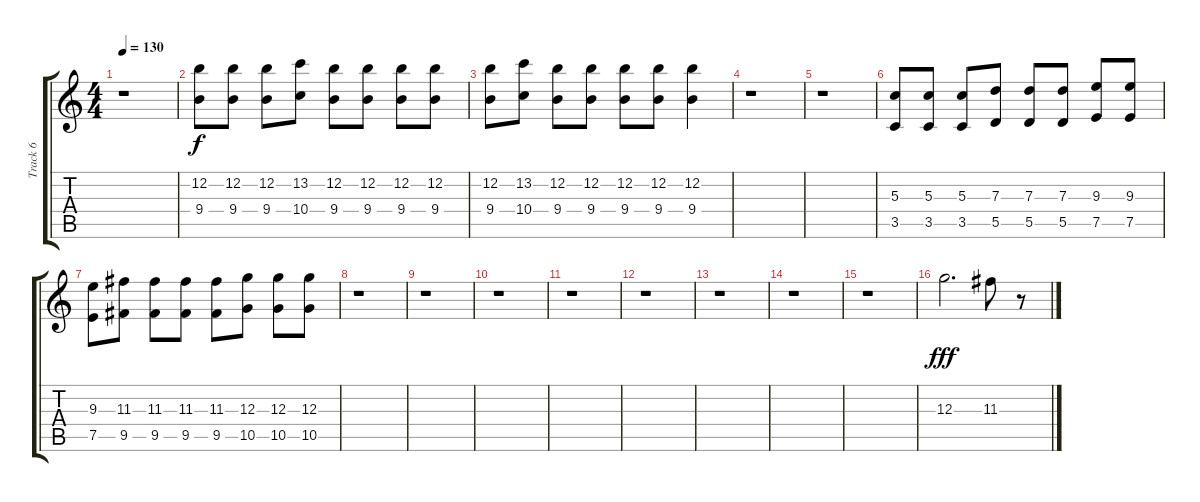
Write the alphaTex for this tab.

\track ("Track 6" "Track 6") {instrument distortionguitar}
\staff {score tabs}
\tuning (E4 B3 G3 D3 A2 D2) {hide}
\ts (4 4)
\tempo 130
\clef g2
\ks c
r.1{dy f} |
(12.2 9.4).8 (12.2 9.4).8 (12.2 9.4).8 (13.2 10.4).8 (12.2 9.4).8 (12.2 9.4).8 (12.2 9.4).8 (12.2 9.4).8 |
(12.2 9.4).8 (13.2 10.4).8 (12.2 9.4).8 (12.2 9.4).8 (12.2 9.4).8 (12.2 9.4).8 (12.2 9.4).4 |
r.1 |
r.1 |
(5.3 3.5).8 (5.3 3.5).8 (5.3 3.5).8 (7.3 5.5).8 (7.3 5.5).8 (7.3 5.5).8 (9.3 7.5).8 (9.3 7.5).8 |
(9.3 7.5).8 (11.3 9.5).8 (11.3 9.5).8 (11.3 9.5).8 (11.3 9.5).8 (12.3 10.5).8 (12.3 10.5).8 (12.3 10.5).8 |
r.1 |
r.1 |
r.1 |
r.1 |
r.1 |
r.1 |
r.1 |
r.1 |
12.3.2{d dy fff} 11.3.8 r.8
